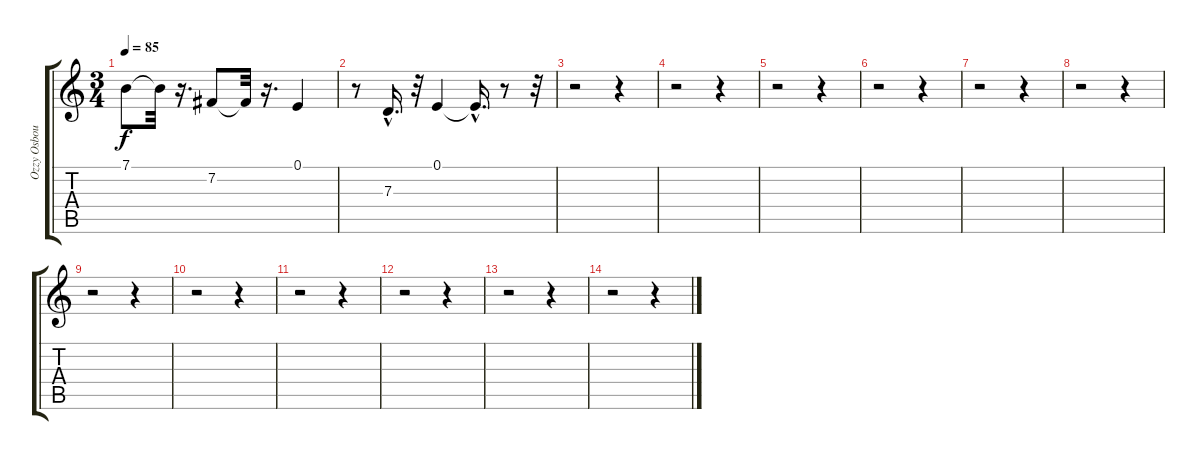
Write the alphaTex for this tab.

\track ("Ozzy Osbourne" "Ozzy Osbou") {instrument lead8bassandlead}
\staff {score tabs}
\tuning (E4 B3 G3 D3 A2 E2) {hide}
\ts (3 4)
\tempo 85
\clef g2
\ks c
7.1.8{dy f} 7.1{t}.32 r.16{d} 7.2.8 7.2{t}.32 r.16{d} 0.1.4 |
r.8 7.3{hac}.16{d} r.32 0.1.4 0.1{hac t}.16{d} r.8 r.32 |
r.2 r.4 |
r.2 r.4 |
r.2 r.4 |
r.2 r.4 |
r.2 r.4 |
r.2 r.4 |
r.2 r.4 |
r.2 r.4 |
r.2 r.4 |
r.2 r.4 |
r.2 r.4 |
r.2 r.4
